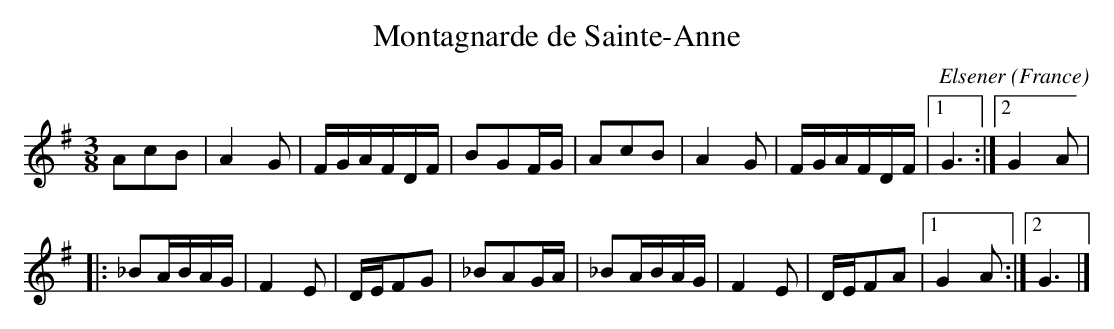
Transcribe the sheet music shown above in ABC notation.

X:1
T:Montagnarde de Sainte-Anne
C:Elsener
O:France
M:3/8
L:1/8
K:G major
AcB | A2G |F/G/A/F/D/F/ | BGF/G/ | AcB | A2 G | F/G/A/F/D/F/ | [1 G3 :| [2 G2 A |
|: _BA/B/A/G/ | F2 E | D/E/FG | _BAG/A/ | _BA/B/A/G/ | F2E | D/E/FA | [1 G2 A :| [2 G3 |]
